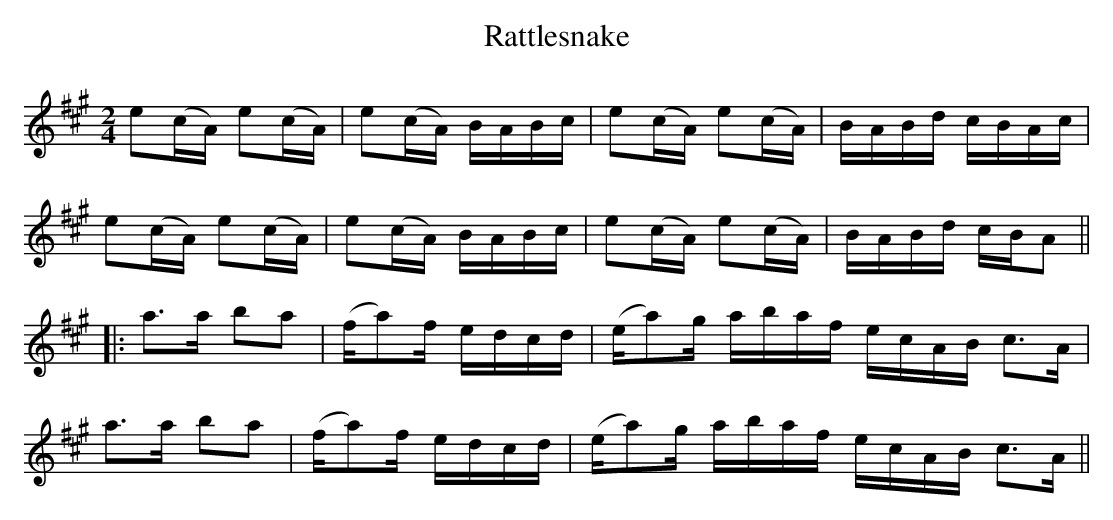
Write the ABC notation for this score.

X:1
T:Rattlesnake
M:2/4
L:1/8
K:A
e(c/A/) e(c/A/)|e(c/A/) B/A/B/c/|e(c/A/) e(c/A/)|B/A/B/d/ c/B/A/c/|
e(c/A/) e(c/A/)|e(c/A/) B/A/B/c/|e(c/A/) e(c/A/)|B/A/B/d/ c/B/A||
|:a>a ba|(f/a)f/ e/d/c/d/|(e/a)g/ a/b/a/f/ e/c/A/B/ c>A|
a>a ba|(f/a)f/ e/d/c/d/|(e/a)g/ a/b/a/f/ e/c/A/B/ c>A||
